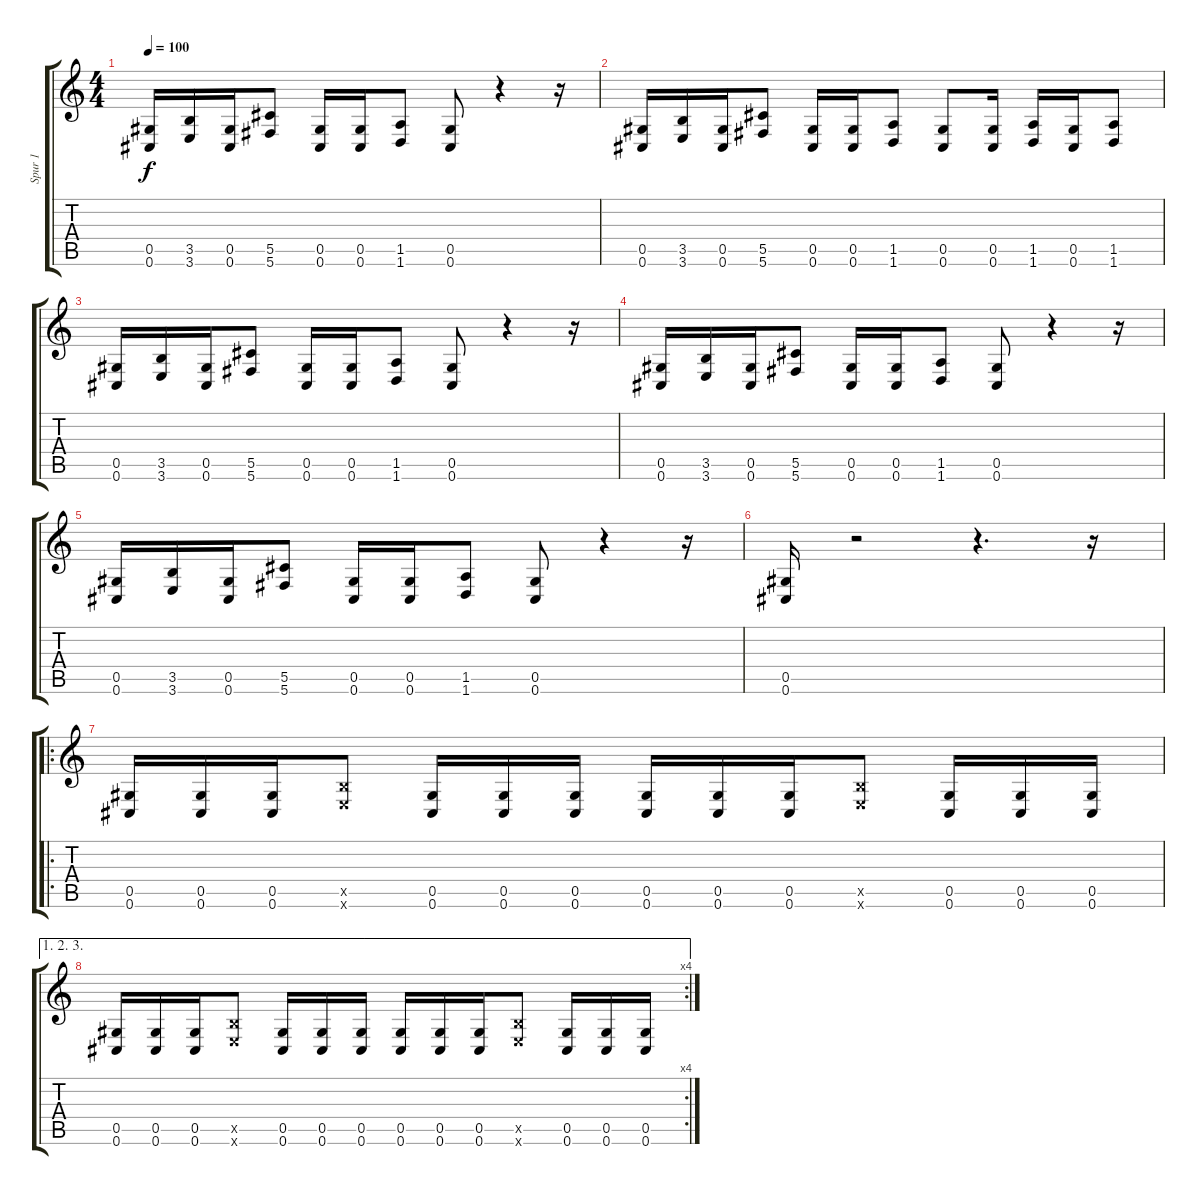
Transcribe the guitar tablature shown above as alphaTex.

\track ("Spur 1" "Spur 1") {instrument overdrivenguitar}
\staff {score tabs}
\tuning (Eb4 Bb3 Gb3 Db3 Ab2 Db2) {hide}
\ts (4 4)
\tempo 100
\clef g2
\ks c
(0.5 0.6).16{dy f} (3.5 3.6).16 (0.5 0.6).16 (5.5 5.6).8 (0.5 0.6).16 (0.5 0.6).16 (1.5 1.6).8 (0.5 0.6).8 r.4 r.16 |
(0.5 0.6).16 (3.5 3.6).16 (0.5 0.6).16 (5.5 5.6).8 (0.5 0.6).16 (0.5 0.6).16 (1.5 1.6).8 (0.5 0.6).8 (0.5 0.6).16 (1.5 1.6).16 (0.5 0.6).16 (1.5 1.6).8 |
(0.5 0.6).16 (3.5 3.6).16 (0.5 0.6).16 (5.5 5.6).8 (0.5 0.6).16 (0.5 0.6).16 (1.5 1.6).8 (0.5 0.6).8 r.4 r.16 |
(0.5 0.6).16 (3.5 3.6).16 (0.5 0.6).16 (5.5 5.6).8 (0.5 0.6).16 (0.5 0.6).16 (1.5 1.6).8 (0.5 0.6).8 r.4 r.16 |
(0.5 0.6).16 (3.5 3.6).16 (0.5 0.6).16 (5.5 5.6).8 (0.5 0.6).16 (0.5 0.6).16 (1.5 1.6).8 (0.5 0.6).8 r.4 r.16 |
(0.5 0.6).16 r.2 r.4{d} r.16 |
\ro
(0.5 0.6).16 (0.5 0.6).16 (0.5 0.6).16 (3.5{x} 3.6{x}).8 (0.5 0.6).16 (0.5 0.6).16 (0.5 0.6).16 (0.5 0.6).16 (0.5 0.6).16 (0.5 0.6).16 (3.5{x} 3.6{x}).8 (0.5 0.6).16 (0.5 0.6).16 (0.5 0.6).16 |
\ae (1 2 3)
\rc 4
(0.5 0.6).16 (0.5 0.6).16 (0.5 0.6).16 (3.5{x} 3.6{x}).8 (0.5 0.6).16 (0.5 0.6).16 (0.5 0.6).16 (0.5 0.6).16 (0.5 0.6).16 (0.5 0.6).16 (3.5{x} 3.6{x}).8 (0.5 0.6).16 (0.5 0.6).16 (0.5 0.6).16
